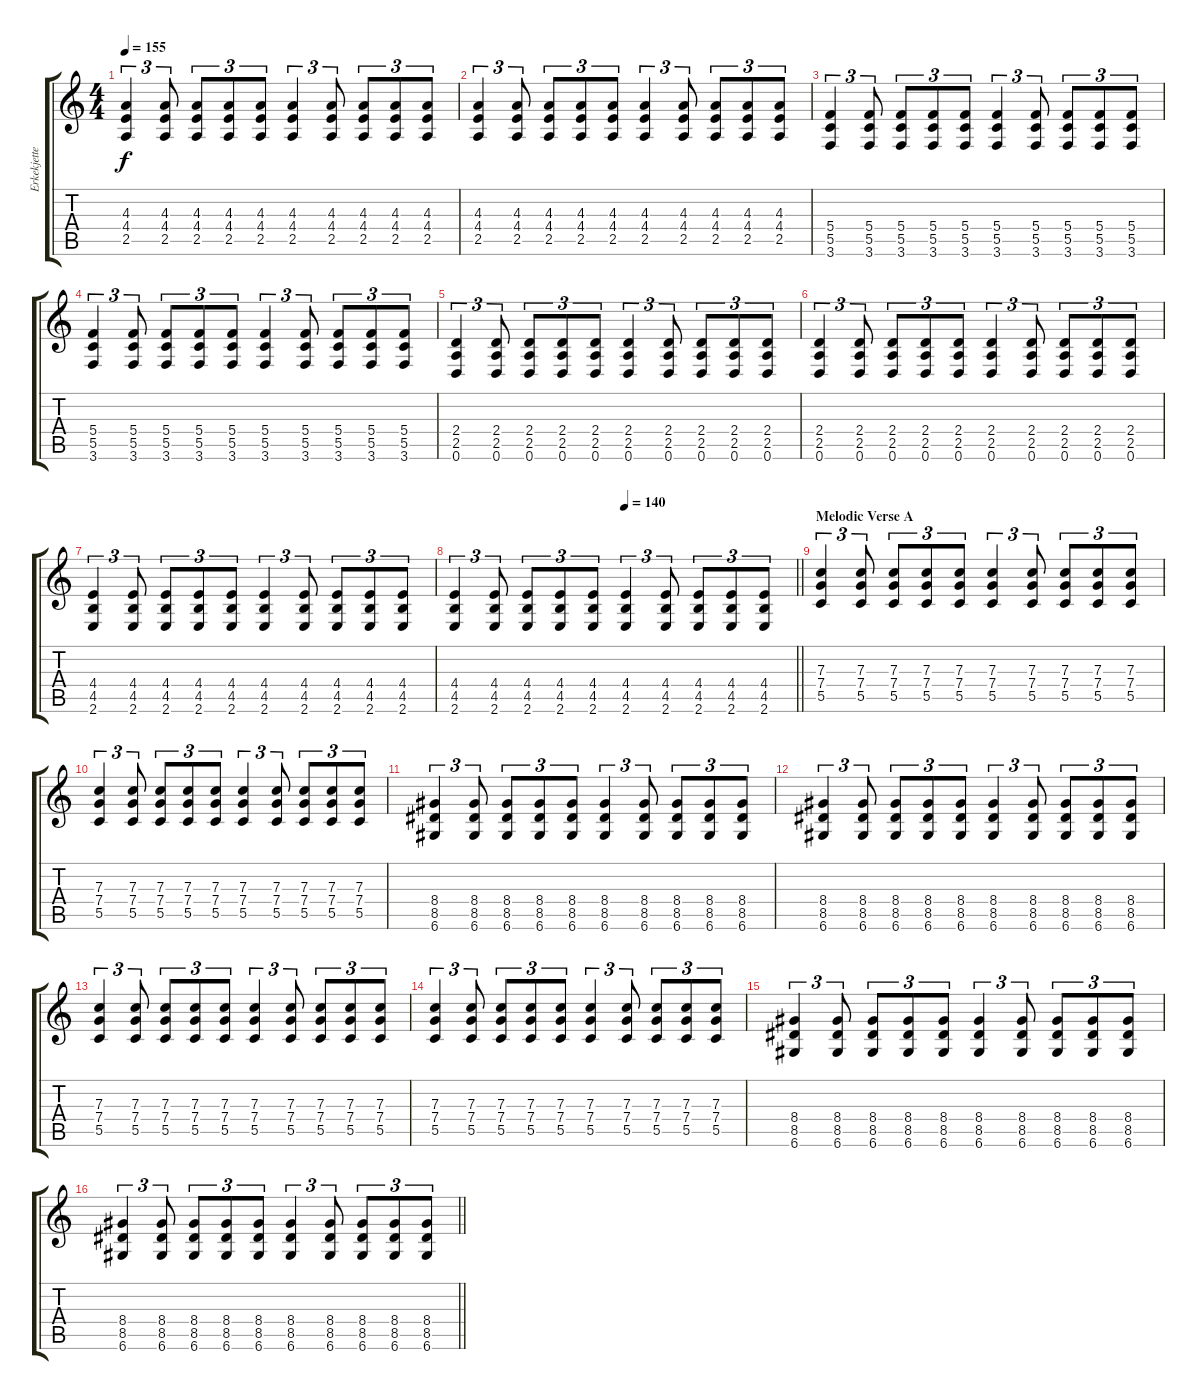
\track ("Erkekjetter Silenoz" "Erkekjette") {instrument overdrivenguitar}
\staff {score tabs}
\tuning (D4 A3 F3 C3 G2 D2) {hide}
\ts (4 4)
\tempo 155
\clef g2
\ks c
(4.3 4.4 2.5).4{tu (3 2) dy f} (4.3 4.4 2.5).8{tu (3 2)} (4.3 4.4 2.5).8{tu (3 2)} (4.3 4.4 2.5).8{tu (3 2)} (4.3 4.4 2.5).8{tu (3 2)} (4.3 4.4 2.5).4{tu (3 2)} (4.3 4.4 2.5).8{tu (3 2)} (4.3 4.4 2.5).8{tu (3 2)} (4.3 4.4 2.5).8{tu (3 2)} (4.3 4.4 2.5).8{tu (3 2)} |
(4.3 4.4 2.5).4{tu (3 2)} (4.3 4.4 2.5).8{tu (3 2)} (4.3 4.4 2.5).8{tu (3 2)} (4.3 4.4 2.5).8{tu (3 2)} (4.3 4.4 2.5).8{tu (3 2)} (4.3 4.4 2.5).4{tu (3 2)} (4.3 4.4 2.5).8{tu (3 2)} (4.3 4.4 2.5).8{tu (3 2)} (4.3 4.4 2.5).8{tu (3 2)} (4.3 4.4 2.5).8{tu (3 2)} |
(5.4 5.5 3.6).4{tu (3 2)} (5.4 5.5 3.6).8{tu (3 2)} (5.4 5.5 3.6).8{tu (3 2)} (5.4 5.5 3.6).8{tu (3 2)} (5.4 5.5 3.6).8{tu (3 2)} (5.4 5.5 3.6).4{tu (3 2)} (5.4 5.5 3.6).8{tu (3 2)} (5.4 5.5 3.6).8{tu (3 2)} (5.4 5.5 3.6).8{tu (3 2)} (5.4 5.5 3.6).8{tu (3 2)} |
(5.4 5.5 3.6).4{tu (3 2)} (5.4 5.5 3.6).8{tu (3 2)} (5.4 5.5 3.6).8{tu (3 2)} (5.4 5.5 3.6).8{tu (3 2)} (5.4 5.5 3.6).8{tu (3 2)} (5.4 5.5 3.6).4{tu (3 2)} (5.4 5.5 3.6).8{tu (3 2)} (5.4 5.5 3.6).8{tu (3 2)} (5.4 5.5 3.6).8{tu (3 2)} (5.4 5.5 3.6).8{tu (3 2)} |
(2.4 2.5 0.6).4{tu (3 2)} (2.4 2.5 0.6).8{tu (3 2)} (2.4 2.5 0.6).8{tu (3 2)} (2.4 2.5 0.6).8{tu (3 2)} (2.4 2.5 0.6).8{tu (3 2)} (2.4 2.5 0.6).4{tu (3 2)} (2.4 2.5 0.6).8{tu (3 2)} (2.4 2.5 0.6).8{tu (3 2)} (2.4 2.5 0.6).8{tu (3 2)} (2.4 2.5 0.6).8{tu (3 2)} |
(2.4 2.5 0.6).4{tu (3 2)} (2.4 2.5 0.6).8{tu (3 2)} (2.4 2.5 0.6).8{tu (3 2)} (2.4 2.5 0.6).8{tu (3 2)} (2.4 2.5 0.6).8{tu (3 2)} (2.4 2.5 0.6).4{tu (3 2)} (2.4 2.5 0.6).8{tu (3 2)} (2.4 2.5 0.6).8{tu (3 2)} (2.4 2.5 0.6).8{tu (3 2)} (2.4 2.5 0.6).8{tu (3 2)} |
(4.4 4.5 2.6).4{tu (3 2)} (4.4 4.5 2.6).8{tu (3 2)} (4.4 4.5 2.6).8{tu (3 2)} (4.4 4.5 2.6).8{tu (3 2)} (4.4 4.5 2.6).8{tu (3 2)} (4.4 4.5 2.6).4{tu (3 2)} (4.4 4.5 2.6).8{tu (3 2)} (4.4 4.5 2.6).8{tu (3 2)} (4.4 4.5 2.6).8{tu (3 2)} (4.4 4.5 2.6).8{tu (3 2)} |
\tempo (140 0.5)
\barLineRight lightlight
(4.4 4.5 2.6).4{tu (3 2)} (4.4 4.5 2.6).8{tu (3 2)} (4.4 4.5 2.6).8{tu (3 2)} (4.4 4.5 2.6).8{tu (3 2)} (4.4 4.5 2.6).8{tu (3 2)} (4.4 4.5 2.6).4{tu (3 2)} (4.4 4.5 2.6).8{tu (3 2)} (4.4 4.5 2.6).8{tu (3 2)} (4.4 4.5 2.6).8{tu (3 2)} (4.4 4.5 2.6).8{tu (3 2)} |
\section ("" "Melodic Verse A")
(7.3 7.4 5.5).4{tu (3 2)} (7.3 7.4 5.5).8{tu (3 2)} (7.3 7.4 5.5).8{tu (3 2)} (7.3 7.4 5.5).8{tu (3 2)} (7.3 7.4 5.5).8{tu (3 2)} (7.3 7.4 5.5).4{tu (3 2)} (7.3 7.4 5.5).8{tu (3 2)} (7.3 7.4 5.5).8{tu (3 2)} (7.3 7.4 5.5).8{tu (3 2)} (7.3 7.4 5.5).8{tu (3 2)} |
(7.3 7.4 5.5).4{tu (3 2)} (7.3 7.4 5.5).8{tu (3 2)} (7.3 7.4 5.5).8{tu (3 2)} (7.3 7.4 5.5).8{tu (3 2)} (7.3 7.4 5.5).8{tu (3 2)} (7.3 7.4 5.5).4{tu (3 2)} (7.3 7.4 5.5).8{tu (3 2)} (7.3 7.4 5.5).8{tu (3 2)} (7.3 7.4 5.5).8{tu (3 2)} (7.3 7.4 5.5).8{tu (3 2)} |
(8.4 8.5 6.6).4{tu (3 2)} (8.4 8.5 6.6).8{tu (3 2)} (8.4 8.5 6.6).8{tu (3 2)} (8.4 8.5 6.6).8{tu (3 2)} (8.4 8.5 6.6).8{tu (3 2)} (8.4 8.5 6.6).4{tu (3 2)} (8.4 8.5 6.6).8{tu (3 2)} (8.4 8.5 6.6).8{tu (3 2)} (8.4 8.5 6.6).8{tu (3 2)} (8.4 8.5 6.6).8{tu (3 2)} |
(8.4 8.5 6.6).4{tu (3 2)} (8.4 8.5 6.6).8{tu (3 2)} (8.4 8.5 6.6).8{tu (3 2)} (8.4 8.5 6.6).8{tu (3 2)} (8.4 8.5 6.6).8{tu (3 2)} (8.4 8.5 6.6).4{tu (3 2)} (8.4 8.5 6.6).8{tu (3 2)} (8.4 8.5 6.6).8{tu (3 2)} (8.4 8.5 6.6).8{tu (3 2)} (8.4 8.5 6.6).8{tu (3 2)} |
(7.3 7.4 5.5).4{tu (3 2)} (7.3 7.4 5.5).8{tu (3 2)} (7.3 7.4 5.5).8{tu (3 2)} (7.3 7.4 5.5).8{tu (3 2)} (7.3 7.4 5.5).8{tu (3 2)} (7.3 7.4 5.5).4{tu (3 2)} (7.3 7.4 5.5).8{tu (3 2)} (7.3 7.4 5.5).8{tu (3 2)} (7.3 7.4 5.5).8{tu (3 2)} (7.3 7.4 5.5).8{tu (3 2)} |
(7.3 7.4 5.5).4{tu (3 2)} (7.3 7.4 5.5).8{tu (3 2)} (7.3 7.4 5.5).8{tu (3 2)} (7.3 7.4 5.5).8{tu (3 2)} (7.3 7.4 5.5).8{tu (3 2)} (7.3 7.4 5.5).4{tu (3 2)} (7.3 7.4 5.5).8{tu (3 2)} (7.3 7.4 5.5).8{tu (3 2)} (7.3 7.4 5.5).8{tu (3 2)} (7.3 7.4 5.5).8{tu (3 2)} |
(8.4 8.5 6.6).4{tu (3 2)} (8.4 8.5 6.6).8{tu (3 2)} (8.4 8.5 6.6).8{tu (3 2)} (8.4 8.5 6.6).8{tu (3 2)} (8.4 8.5 6.6).8{tu (3 2)} (8.4 8.5 6.6).4{tu (3 2)} (8.4 8.5 6.6).8{tu (3 2)} (8.4 8.5 6.6).8{tu (3 2)} (8.4 8.5 6.6).8{tu (3 2)} (8.4 8.5 6.6).8{tu (3 2)} |
\barLineRight lightlight
(8.4 8.5 6.6).4{tu (3 2)} (8.4 8.5 6.6).8{tu (3 2)} (8.4 8.5 6.6).8{tu (3 2)} (8.4 8.5 6.6).8{tu (3 2)} (8.4 8.5 6.6).8{tu (3 2)} (8.4 8.5 6.6).4{tu (3 2)} (8.4 8.5 6.6).8{tu (3 2)} (8.4 8.5 6.6).8{tu (3 2)} (8.4 8.5 6.6).8{tu (3 2)} (8.4 8.5 6.6).8{tu (3 2)}
